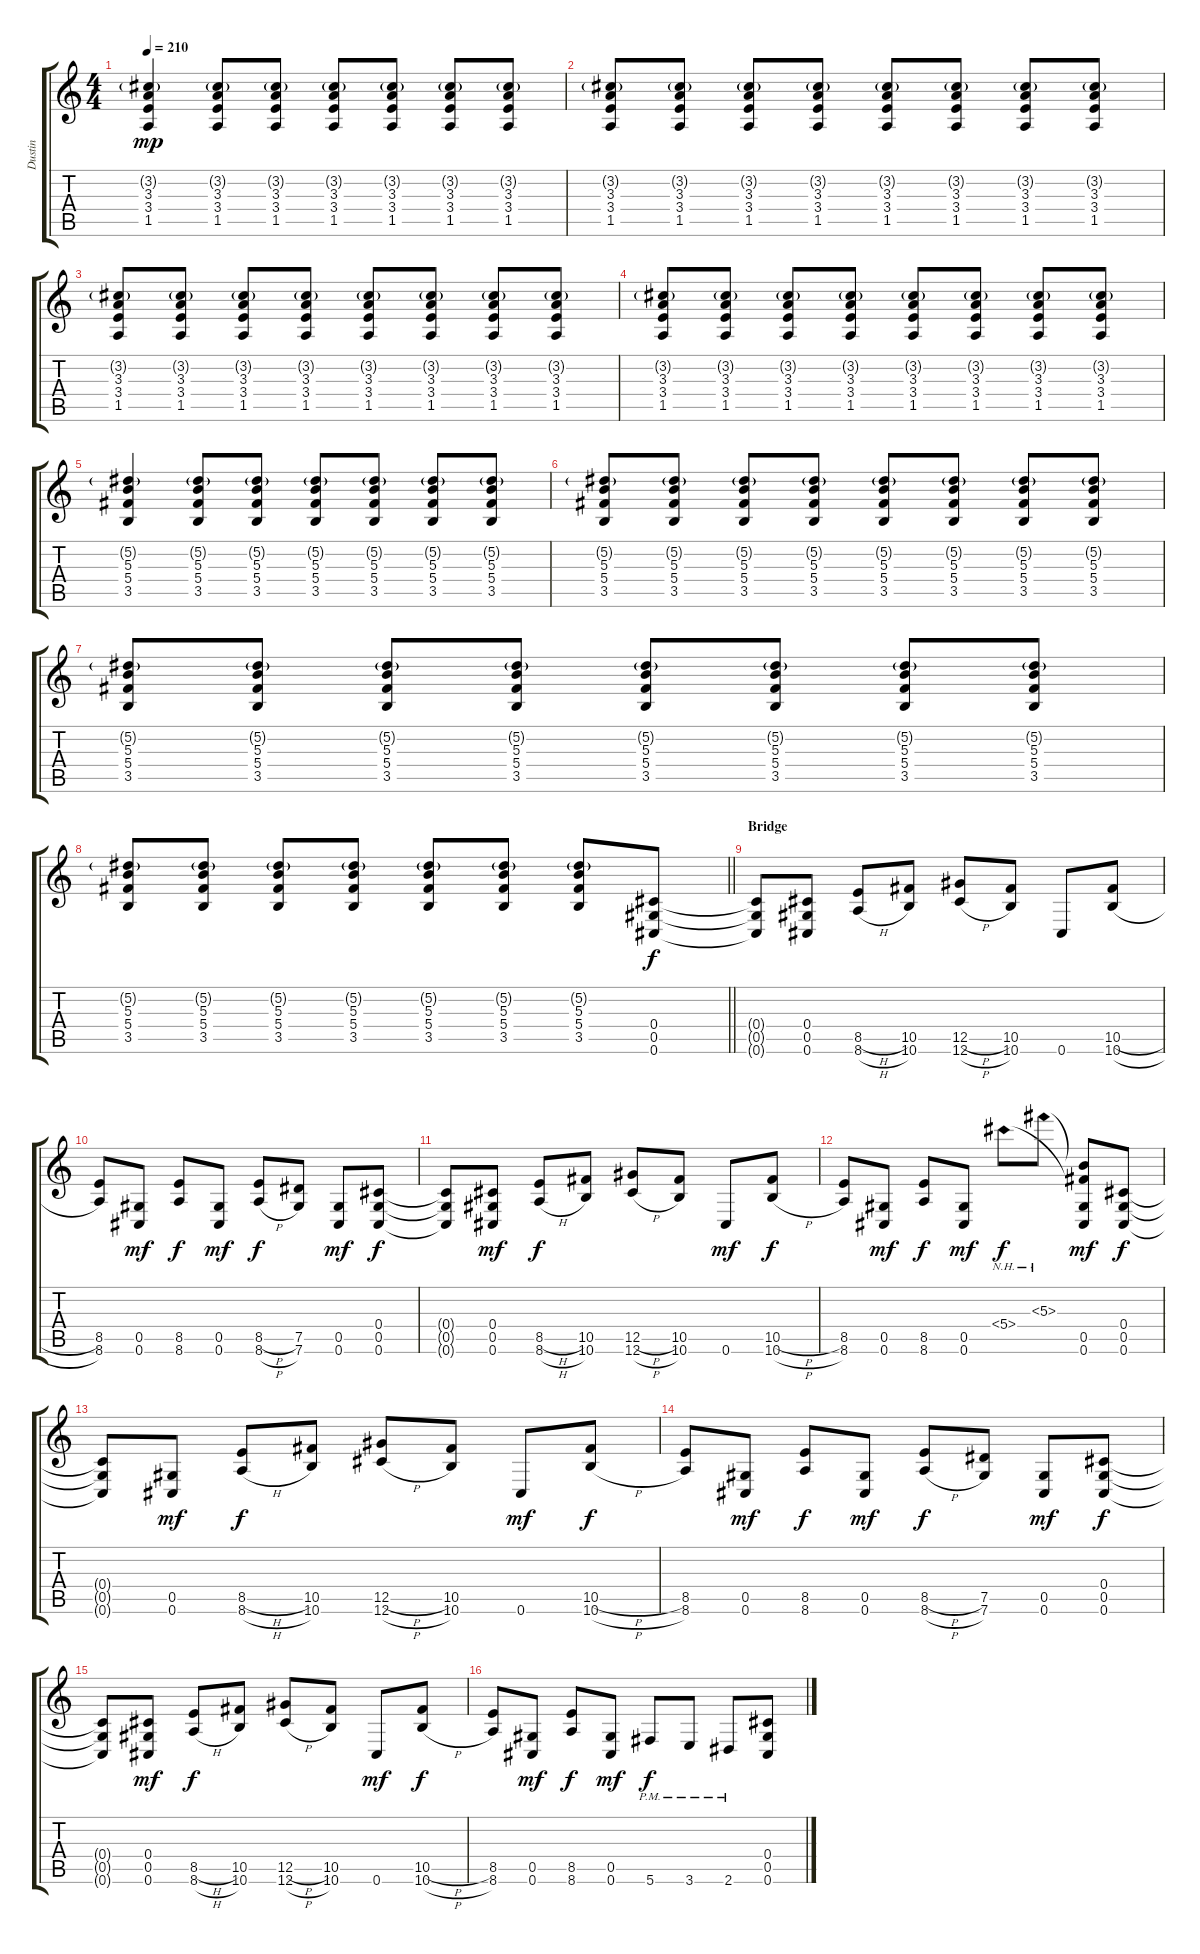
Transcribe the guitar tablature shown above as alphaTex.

\track ("Dustin" "Dustin") {instrument overdrivenguitar}
\staff {score tabs}
\tuning (Eb4 Bb3 Gb3 Db3 Ab2 Db2) {hide}
\ts (4 4)
\tempo 210
\clef g2
\ks c
(3.2{g} 3.3 3.4 1.5).4{dy mp} (3.2{g} 3.3 3.4 1.5).8 (3.2{g} 3.3 3.4 1.5).8 (3.2{g} 3.3 3.4 1.5).8 (3.2{g} 3.3 3.4 1.5).8 (3.2{g} 3.3 3.4 1.5).8 (3.2{g} 3.3 3.4 1.5).8 |
(3.2{g} 3.3 3.4 1.5).8 (3.2{g} 3.3 3.4 1.5).8 (3.2{g} 3.3 3.4 1.5).8 (3.2{g} 3.3 3.4 1.5).8 (3.2{g} 3.3 3.4 1.5).8 (3.2{g} 3.3 3.4 1.5).8 (3.2{g} 3.3 3.4 1.5).8 (3.2{g} 3.3 3.4 1.5).8 |
(3.2{g} 3.3 3.4 1.5).8 (3.2{g} 3.3 3.4 1.5).8 (3.2{g} 3.3 3.4 1.5).8 (3.2{g} 3.3 3.4 1.5).8 (3.2{g} 3.3 3.4 1.5).8 (3.2{g} 3.3 3.4 1.5).8 (3.2{g} 3.3 3.4 1.5).8 (3.2{g} 3.3 3.4 1.5).8 |
(3.2{g} 3.3 3.4 1.5).8 (3.2{g} 3.3 3.4 1.5).8 (3.2{g} 3.3 3.4 1.5).8 (3.2{g} 3.3 3.4 1.5).8 (3.2{g} 3.3 3.4 1.5).8 (3.2{g} 3.3 3.4 1.5).8 (3.2{g} 3.3 3.4 1.5).8 (3.2{g} 3.3 3.4 1.5).8 |
(5.2{g} 5.3 5.4 3.5).4 (5.2{g} 5.3 5.4 3.5).8 (5.2{g} 5.3 5.4 3.5).8 (5.2{g} 5.3 5.4 3.5).8 (5.2{g} 5.3 5.4 3.5).8 (5.2{g} 5.3 5.4 3.5).8 (5.2{g} 5.3 5.4 3.5).8 |
(5.2{g} 5.3 5.4 3.5).8 (5.2{g} 5.3 5.4 3.5).8 (5.2{g} 5.3 5.4 3.5).8 (5.2{g} 5.3 5.4 3.5).8 (5.2{g} 5.3 5.4 3.5).8 (5.2{g} 5.3 5.4 3.5).8 (5.2{g} 5.3 5.4 3.5).8 (5.2{g} 5.3 5.4 3.5).8 |
(5.2{g} 5.3 5.4 3.5).8 (5.2{g} 5.3 5.4 3.5).8 (5.2{g} 5.3 5.4 3.5).8 (5.2{g} 5.3 5.4 3.5).8 (5.2{g} 5.3 5.4 3.5).8 (5.2{g} 5.3 5.4 3.5).8 (5.2{g} 5.3 5.4 3.5).8 (5.2{g} 5.3 5.4 3.5).8 |
\barLineRight lightlight
(5.2{g} 5.3 5.4 3.5).8 (5.2{g} 5.3 5.4 3.5).8 (5.2{g} 5.3 5.4 3.5).8 (5.2{g} 5.3 5.4 3.5).8 (5.2{g} 5.3 5.4 3.5).8 (5.2{g} 5.3 5.4 3.5).8 (5.2{g} 5.3 5.4 3.5).8 (0.4 0.5 0.6).8{dy f} |
\section ("" "Bridge")
(0.4{t} 0.5{t} 0.6{t}).8 (0.4 0.5 0.6).8 (8.5{h} 8.6{h}).8 (10.5 10.6).8 (12.5{h} 12.6{h}).8 (10.5 10.6).8 0.6.8 (10.5{h} 10.6{h}).8 |
(8.5 8.6).8 (0.5 0.6).8{dy mf} (8.5 8.6).8{dy f} (0.5 0.6).8{dy mf} (8.5{h} 8.6{h}).8{dy f} (7.5 7.6).8 (0.5 0.6).8{dy mf} (0.4 0.5 0.6).8{dy f} |
(0.4{t} 0.5{t} 0.6{t}).8 (0.4 0.5 0.6).8{dy mf} (8.5{h} 8.6{h}).8{dy f} (10.5 10.6).8 (12.5{h} 12.6{h}).8 (10.5 10.6).8 0.6.8{dy mf} (10.5{h} 10.6{h}).8{dy f} |
(8.5 8.6).8 (0.5 0.6).8{dy mf} (8.5 8.6).8{dy f} (0.5 0.6).8{dy mf} 5.4{nh}.8{dy f} 5.3{nh}.8 (5.3{t} 5.4{t} 0.5 0.6).8{dy mf} (0.4 0.5 0.6).8{dy f} |
(0.4{t} 0.5{t} 0.6{t}).8 (0.5 0.6).8{dy mf} (8.5{h} 8.6{h}).8{dy f} (10.5 10.6).8 (12.5{h} 12.6{h}).8 (10.5 10.6).8 0.6.8{dy mf} (10.5{h} 10.6{h}).8{dy f} |
(8.5 8.6).8 (0.5 0.6).8{dy mf} (8.5 8.6).8{dy f} (0.5 0.6).8{dy mf} (8.5{h} 8.6{h}).8{dy f} (7.5 7.6).8 (0.5 0.6).8{dy mf} (0.4 0.5 0.6).8{dy f} |
(0.4{t} 0.5{t} 0.6{t}).8 (0.4 0.5 0.6).8{dy mf} (8.5{h} 8.6{h}).8{dy f} (10.5 10.6).8 (12.5{h} 12.6{h}).8 (10.5 10.6).8 0.6.8{dy mf} (10.5{h} 10.6{h}).8{dy f} |
(8.5 8.6).8 (0.5 0.6).8{dy mf} (8.5 8.6).8{dy f} (0.5 0.6).8{dy mf} 5.6{pm}.8{dy f} 3.6{pm}.8 2.6{pm}.8 (0.4 0.5 0.6).8
